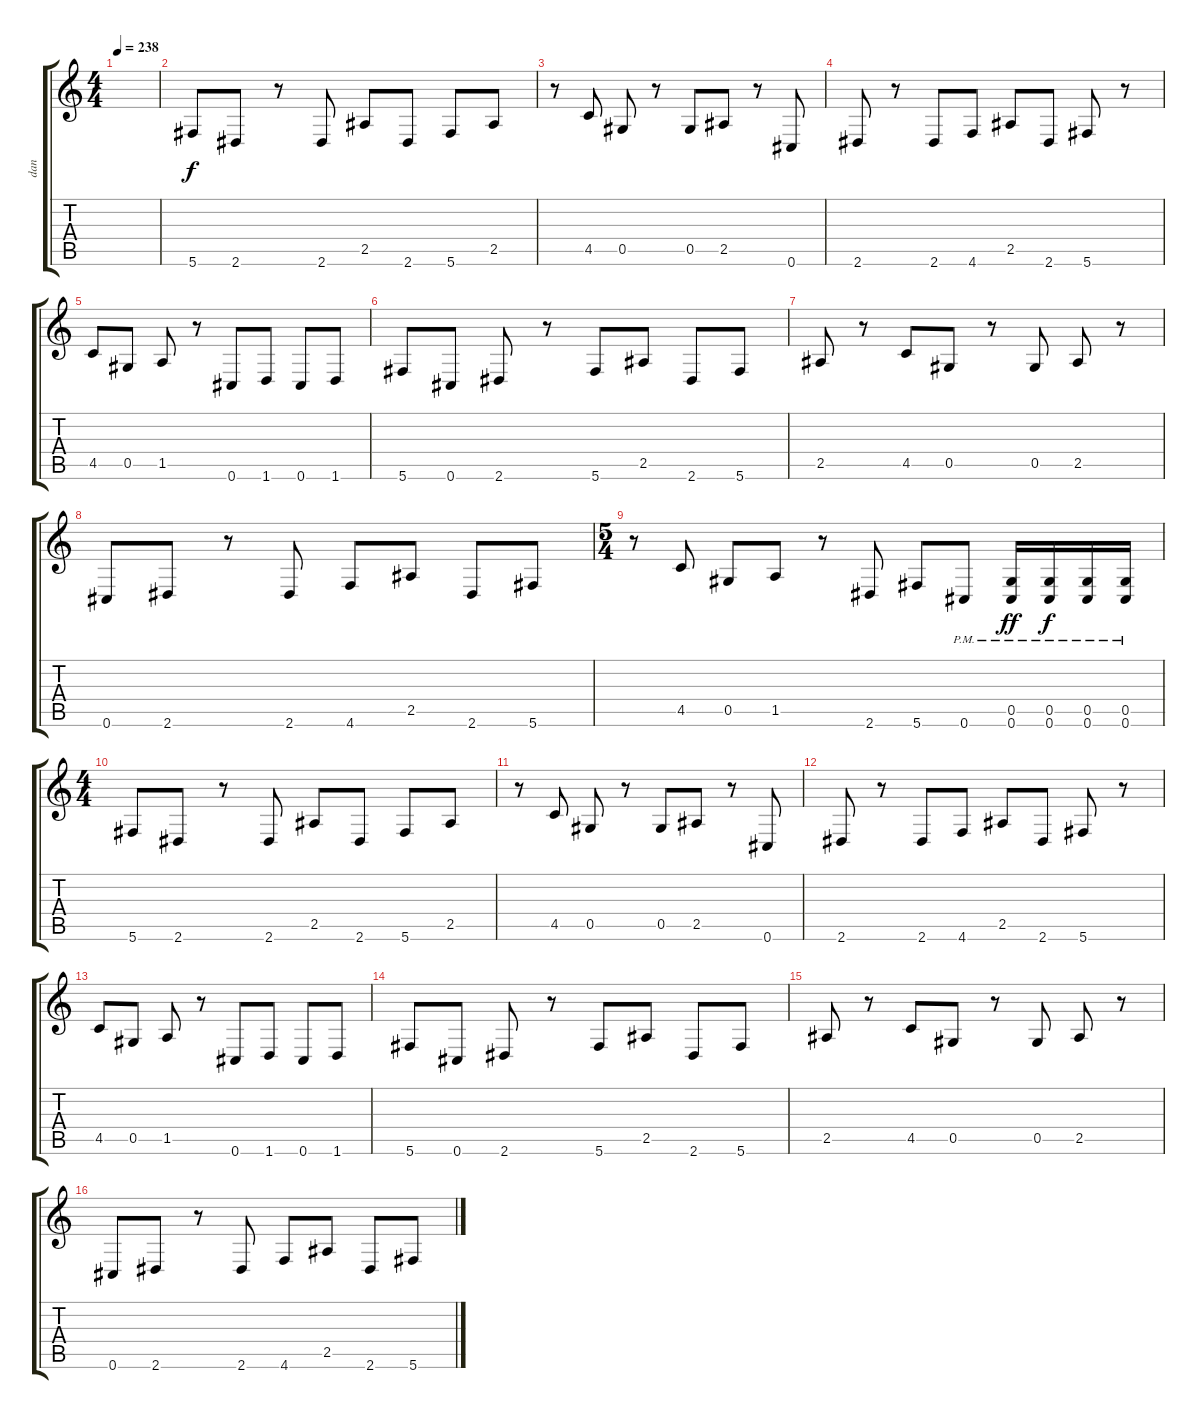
\track ("dan" "dan") {instrument distortionguitar}
\staff {score tabs}
\tuning (Eb4 Bb3 Gb3 Db3 Ab2 Db2) {hide}
\ts (4 4)
\tempo 238
\clef g2
\ks c
|
5.6.8 2.6.8 r.8 2.6.8 2.5.8 2.6.8 5.6.8 2.5.8 |
r.8 4.5.8 0.5.8 r.8 0.5.8 2.5.8 r.8 0.6.8 |
2.6.8 r.8 2.6.8 4.6.8 2.5.8 2.6.8 5.6.8 r.8 |
4.5.8 0.5.8 1.5.8 r.8 0.6.8 1.6.8 0.6.8 1.6.8 |
5.6.8 0.6.8 2.6.8 r.8 5.6.8 2.5.8 2.6.8 5.6.8 |
2.5.8 r.8 4.5.8 0.5.8 r.8 0.5.8 2.5.8 r.8 |
0.6.8 2.6.8 r.8 2.6.8 4.6.8 2.5.8 2.6.8 5.6.8 |
\ts (5 4)
r.8 4.5.8 0.5.8 1.5.8 r.8 2.6.8 5.6.8 0.6{pm}.8 (0.5{pm} 0.6).16{dy ff} (0.5 0.6{pm}).16{dy f} (0.5 0.6{pm}).16 (0.5 0.6{pm}).16 |
\ts (4 4)
5.6.8 2.6.8 r.8 2.6.8 2.5.8 2.6.8 5.6.8 2.5.8 |
r.8 4.5.8 0.5.8 r.8 0.5.8 2.5.8 r.8 0.6.8 |
2.6.8 r.8 2.6.8 4.6.8 2.5.8 2.6.8 5.6.8 r.8 |
4.5.8 0.5.8 1.5.8 r.8 0.6.8 1.6.8 0.6.8 1.6.8 |
5.6.8 0.6.8 2.6.8 r.8 5.6.8 2.5.8 2.6.8 5.6.8 |
2.5.8 r.8 4.5.8 0.5.8 r.8 0.5.8 2.5.8 r.8 |
0.6.8 2.6.8 r.8 2.6.8 4.6.8 2.5.8 2.6.8 5.6.8
